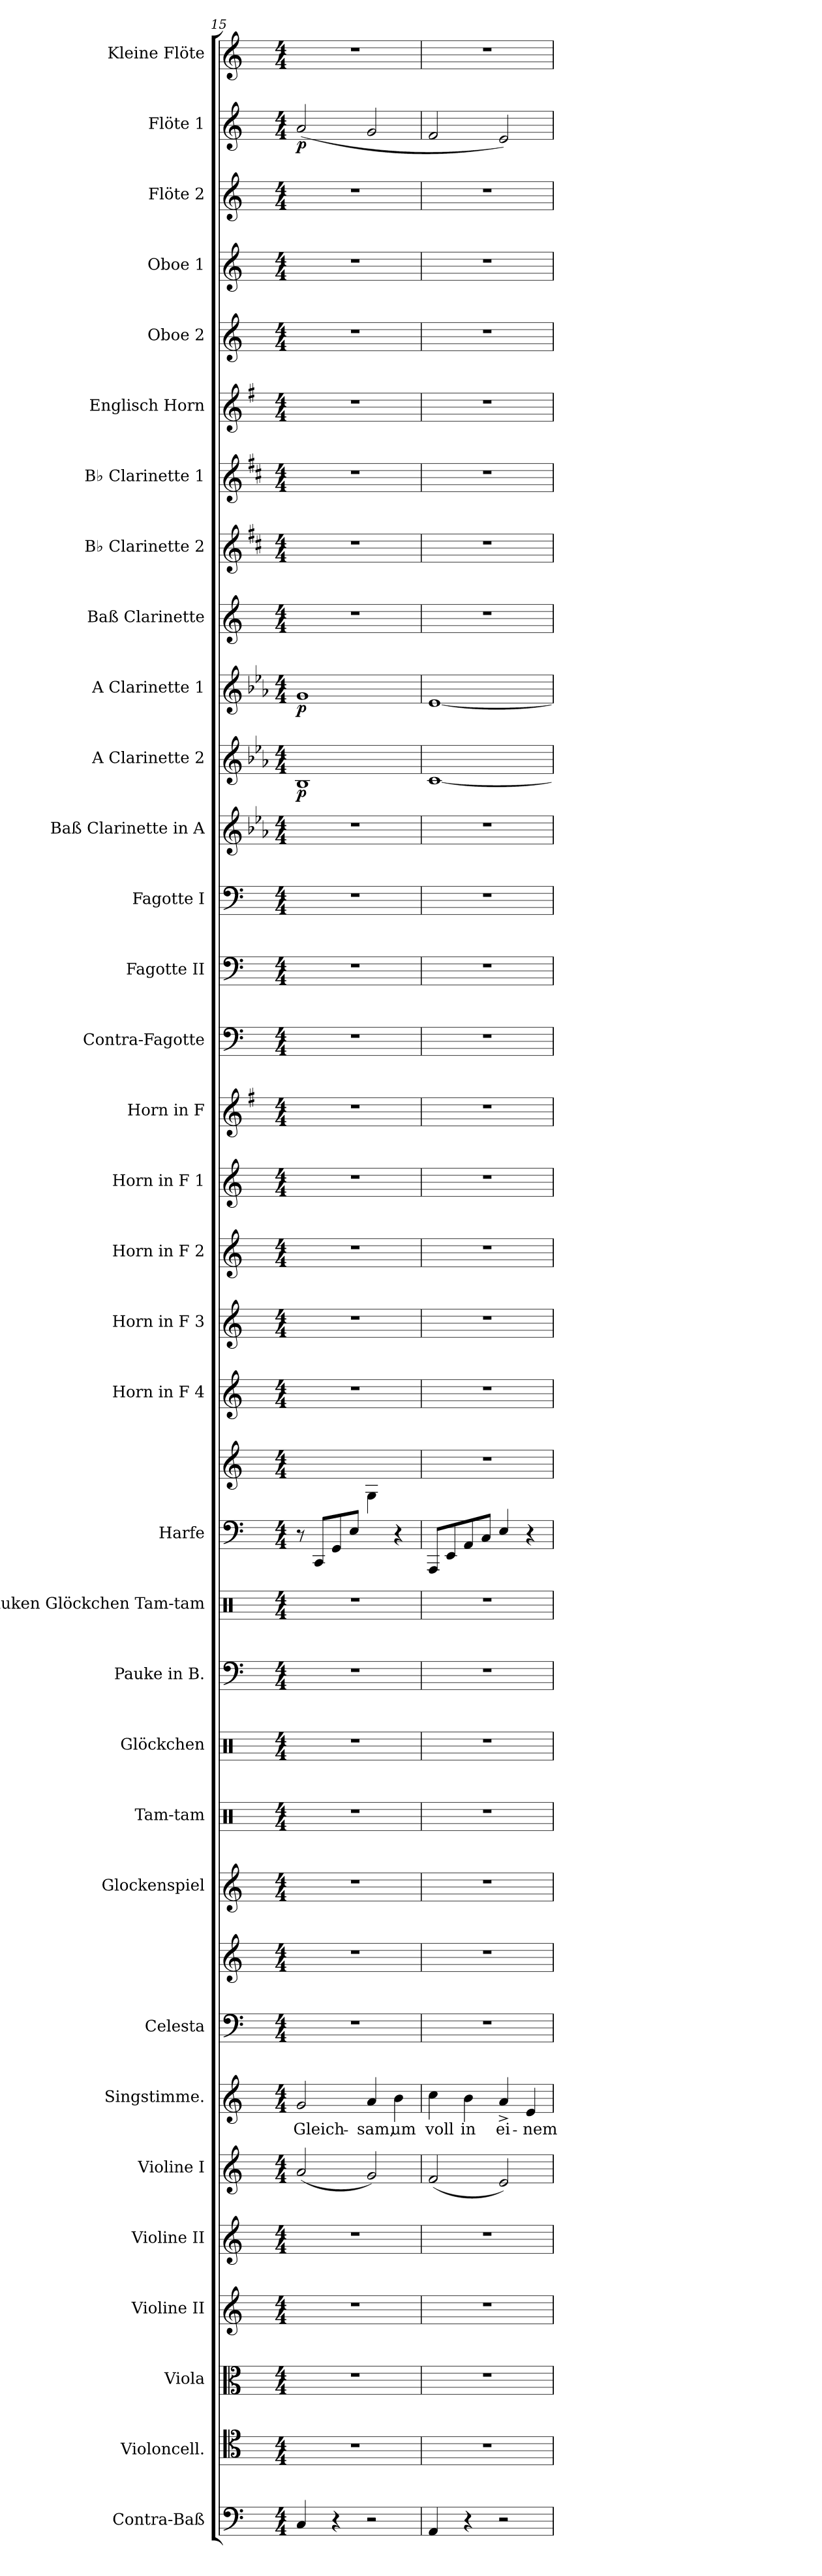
**kern	**kern	**kern	**kern	**kern	**kern	**kern	**text	**dynam	**kern	**kern	**kern	**kern	**kern	**kern	**kern	**kern	**kern	**kern	**kern	**kern	**kern	**kern	**kern	**kern	**kern	**kern	**kern	**dynam	**kern	**dynam	**kern	**kern	**kern	**kern	**kern	**kern	**kern	**kern	**dynam	**kern
*part34	*part33	*part32	*part31	*part30	*part29	*part28	*part28	*part28	*part27	*part27	*part26	*part25	*part24	*part23	*part22	*part21	*part21	*part20	*part19	*part18	*part17	*part16	*part15	*part14	*part13	*part12	*part11	*part11	*part10	*part10	*part9	*part8	*part7	*part6	*part5	*part4	*part3	*part2	*part2	*part1
*staff36	*staff35	*staff34	*staff33	*staff32	*staff31	*staff30	*staff30	*staff30	*staff29	*staff28	*staff27	*staff26	*staff25	*staff24	*staff23	*staff22	*staff21	*staff20	*staff19	*staff18	*staff17	*staff16	*staff15	*staff14	*staff13	*staff12	*staff11	*staff11	*staff10	*staff10	*staff9	*staff8	*staff7	*staff6	*staff5	*staff4	*staff3	*staff2	*staff2	*staff1
*I"Contra-Baß	*I"Violoncell.	*I"Viola	*I"Violine II	*I"Violine II	*I"Violine I	*I"Singstimme.	*	*	*I"Celesta	*	*I"Glockenspiel	*I"Tam-tam	*I"Glöckchen	*I"Pauke in B.	*I"Pauken  Glöckchen Tam-tam	*I"Harfe	*	*I"Horn in F 4	*I"Horn in F 3	*I"Horn in F 2	*I"Horn in F 1	*I"Horn in F	*I"Contra-Fagotte	*I"Fagotte II	*I"Fagotte I	*I"Baß Clarinette in A	*I"A Clarinette 2	*	*I"A Clarinette 1	*	*I"Baß Clarinette	*I"B♭ Clarinette 2	*I"B♭ Clarinette 1	*I"Englisch Horn	*I"Oboe 2	*I"Oboe 1	*I"Flöte 2	*I"Flöte 1	*	*I"Kleine Flöte
*I'C.-B.	*I'Vc.	*I'Vla.	*I'Vln. II	*I'Vln. II	*I'Vln. I	*I'Sgst.	*	*	*I'Cel.	*	*I'Glk.	*I'Tam-tam	*I'Gl.	*I'Pauke	*I'Tam-tam	*I'Hfe.	*	*I'Hn. 4	*I'Hn. 3	*I'Hn. 2	*I'Hn. 1	*	*I'C.-Fg.	*I'Fg. II	*I'Fg. I	*	*I'A Cl. 2	*	*I'A Cl. 1	*	*I'B. Cl.	*I'B♭ Cl. 2	*I'B♭ Cl. 1	*I'E. H.	*I'Ob. 2	*I'Ob. 1	*I'Fl. 2	*I'Fl. 1	*	*I'Kl. Fl.
!!LO:PB:g=z
*clefF4	*clefC4	*clefC3	*clefG2	*clefG2	*clefG2	*clefG2	*	*	*clefF4	*clefG2	*clefG2	*clefX	*clefX	*clefF4	*clefX	*clefF4	*clefG2	*clefG2	*clefG2	*clefG2	*clefG2	*clefG2	*clefF4	*clefF4	*clefF4	*clefG2	*clefG2	*	*clefG2	*	*clefG2	*clefG2	*clefG2	*clefG2	*clefG2	*clefG2	*clefG2	*clefG2	*	*clefG2
*ITrd7c12	*	*	*	*	*	*	*	*	*ITrd-7c-12	*ITrd-7c-12	*ITrd-14c-24	*	*	*	*	*	*	*ITrd4c7	*ITrd4c7	*ITrd4c7	*ITrd4c7	*ITrd4c7	*ITrd7c12	*	*	*ITrd2c3	*ITrd2c3	*	*ITrd2c3	*	*ITrd8c14	*ITrd1c2	*ITrd1c2	*ITrd4c7	*	*	*	*	*	*ITrd-7c-12
*k[]	*k[]	*k[]	*k[]	*k[]	*k[]	*k[]	*	*	*k[]	*k[]	*k[]	*k[]	*k[]	*k[]	*k[]	*k[]	*k[]	*k[b-]	*k[b-]	*k[b-]	*k[b-]	*k[]	*k[]	*k[]	*k[]	*k[]	*k[]	*	*k[]	*	*k[]	*k[]	*k[]	*k[]	*k[]	*k[]	*k[]	*k[]	*	*k[]
*M4/4	*M4/4	*M4/4	*M4/4	*M4/4	*M4/4	*M4/4	*	*	*M4/4	*M4/4	*M4/4	*M4/4	*M4/4	*M4/4	*M4/4	*M4/4	*M4/4	*M4/4	*M4/4	*M4/4	*M4/4	*M4/4	*M4/4	*M4/4	*M4/4	*M4/4	*M4/4	*	*M4/4	*	*M4/4	*M4/4	*M4/4	*M4/4	*M4/4	*M4/4	*M4/4	*M4/4	*	*M4/4
=15	=15	=15	=15	=15	=15	=15	=15	=15	=15	=15	=15	=15	=15	=15	=15	=15	=15	=15	=15	=15	=15	=15	=15	=15	=15	=15	=15	=15	=15	=15	=15	=15	=15	=15	=15	=15	=15	=15	=15	=15
!	!	!	!	!	!	!	!LO:LY:b	!LO:DY:a	!	!	!	!	!	!	!	!	!	!	!	!	!	!	!	!	!	!	!	!LO:DY:b	!	!LO:DY:b	!	!	!	!	!	!	!	!	!LO:DY:b	!
*	*	*	*	*	*	*	*	*	*	*	*	*	*	*	*	*	*^	*	*	*	*	*	*	*	*	*	*	*	*	*	*	*	*	*	*	*	*	*	*	*
4CC/	1r	1r	1r	1r	(2a/	2g/	Gleich-	other-dynamics	1r	1r	1r	1r	1r	1r	1r	8r	1ryy	2ryy	1r	1r	1r	1r	1r	1r	1r	1r	1r	1G	p	1e	p	1r	1r	1r	1r	1r	1r	1r	(2a/	p	1r
.	.	.	.	.	.	.	.	.	.	.	.	.	.	.	.	(8CC/L	.	.	.	.	.	.	.	.	.	.	.	.	.	.	.	.	.	.	.	.	.	.	.	.	.
4r	.	.	.	.	.	.	.	.	.	.	.	.	.	.	.	8GG/	.	.	.	.	.	.	.	.	.	.	.	.	.	.	.	.	.	.	.	.	.	.	.	.	.
.	.	.	.	.	.	.	.	.	.	.	.	.	.	.	.	8E/J	.	.	.	.	.	.	.	.	.	.	.	.	.	.	.	.	.	.	.	.	.	.	.	.	.
!	!	!	!	!	!	!	!LO:LY:b	!	!	!	!	!	!	!	!	!	!	!	!	!	!	!	!	!	!	!	!	!	!	!	!	!	!	!	!	!	!	!	!	!	!
2r	.	.	.	.	2g/)	4a/	-sam,	.	.	.	.	.	.	.	.	4ryy	.	4G\)	.	.	.	.	.	.	.	.	.	.	.	.	.	.	.	.	.	.	.	.	2g/	.	.
!	!	!	!	!	!	!	!LO:LY:b	!	!	!	!	!	!	!	!	!	!	!	!	!	!	!	!	!	!	!	!	!	!	!	!	!	!	!	!	!	!	!	!	!	!
.	.	.	.	.	.	4b\	um	.	.	.	.	.	.	.	.	4r	.	4ryy	.	.	.	.	.	.	.	.	.	.	.	.	.	.	.	.	.	.	.	.	.	.	.
=16	=16	=16	=16	=16	=16	=16	=16	=16	=16	=16	=16	=16	=16	=16	=16	=16	=16	=16	=16	=16	=16	=16	=16	=16	=16	=16	=16	=16	=16	=16	=16	=16	=16	=16	=16	=16	=16	=16	=16	=16	=16
!	!	!	!	!	!	!	!LO:LY:b	!	!	!	!	!	!	!	!	!	!	!	!	!	!	!	!	!	!	!	!	!	!	!	!	!	!	!	!	!	!	!	!	!	!
*	*	*	*	*	*	*	*	*	*	*	*	*	*	*	*	*	*v	*v	*	*	*	*	*	*	*	*	*	*	*	*	*	*	*	*	*	*	*	*	*	*	*
4AAA/	1r	1r	1r	1r	(2f/	4cc\	voll	.	1r	1r	1r	1r	1r	1r	1r	8AAA/L	1r	1r	1r	1r	1r	1r	1r	1r	1r	1r	[1A	.	[1c	.	1r	1r	1r	1r	1r	1r	1r	2f/	.	1r
.	.	.	.	.	.	.	.	.	.	.	.	.	.	.	.	8EE/	.	.	.	.	.	.	.	.	.	.	.	.	.	.	.	.	.	.	.	.	.	.	.	.
!	!	!	!	!	!	!	!LO:LY:b	!	!	!	!	!	!	!	!	!	!	!	!	!	!	!	!	!	!	!	!	!	!	!	!	!	!	!	!	!	!	!	!	!
4r	.	.	.	.	.	4b\	in	.	.	.	.	.	.	.	.	8AA/	.	.	.	.	.	.	.	.	.	.	.	.	.	.	.	.	.	.	.	.	.	.	.	.
.	.	.	.	.	.	.	.	.	.	.	.	.	.	.	.	8C/J	.	.	.	.	.	.	.	.	.	.	.	.	.	.	.	.	.	.	.	.	.	.	.	.
!	!	!	!	!	!	!	!LO:LY:b	!	!	!	!	!	!	!	!	!	!	!	!	!	!	!	!	!	!	!	!	!	!	!	!	!	!	!	!	!	!	!	!	!
2r	.	.	.	.	2e/)	4a^/	ei-	.	.	.	.	.	.	.	.	4E/	.	.	.	.	.	.	.	.	.	.	.	.	.	.	.	.	.	.	.	.	.	2e/)	.	.
!	!	!	!	!	!	!	!LO:LY:b	!	!	!	!	!	!	!	!	!	!	!	!	!	!	!	!	!	!	!	!	!	!	!	!	!	!	!	!	!	!	!	!	!
.	.	.	.	.	.	4e/	-nem	.	.	.	.	.	.	.	.	4r	.	.	.	.	.	.	.	.	.	.	.	.	.	.	.	.	.	.	.	.	.	.	.	.
=	=	=	=	=	=	=	=	=	=	=	=	=	=	=	=	=	=	=	=	=	=	=	=	=	=	=	=	=	=	=	=	=	=	=	=	=	=	=	=	=
*-	*-	*-	*-	*-	*-	*-	*-	*-	*-	*-	*-	*-	*-	*-	*-	*-	*-	*-	*-	*-	*-	*-	*-	*-	*-	*-	*-	*-	*-	*-	*-	*-	*-	*-	*-	*-	*-	*-	*-	*-
